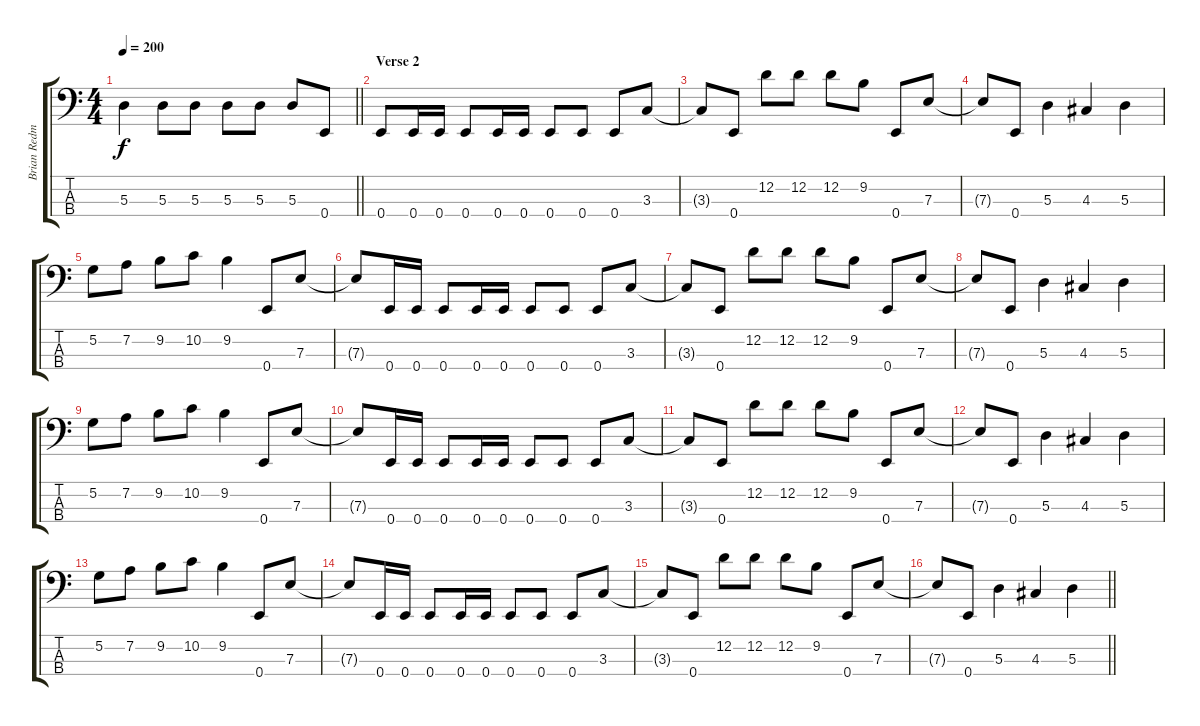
\track ("Brian Redman" "Brian Redm") {instrument electricbassfinger}
\staff {score tabs}
\tuning (G2 D2 A1 E1) {hide}
\ts (4 4)
\tempo 200
\clef f4
\barLineRight lightlight
\ks c
5.3{t}.4{dy f} 5.3.8 5.3.8 5.3.8 5.3.8 5.3.8 0.4.8 |
\section ("" "Verse 2")
0.4.8 0.4.16 0.4.16 0.4.8 0.4.16 0.4.16 0.4.8 0.4.8 0.4.8 3.3.8 |
3.3{t}.8 0.4.8 12.2.8 12.2.8 12.2.8 9.2.8 0.4.8 7.3.8 |
7.3{t}.8 0.4.8 5.3.4 4.3.4 5.3.4 |
5.2.8 7.2.8 9.2.8 10.2.8 9.2.4 0.4.8 7.3.8 |
7.3{t}.8 0.4.16 0.4.16 0.4.8 0.4.16 0.4.16 0.4.8 0.4.8 0.4.8 3.3.8 |
3.3{t}.8 0.4.8 12.2.8 12.2.8 12.2.8 9.2.8 0.4.8 7.3.8 |
7.3{t}.8 0.4.8 5.3.4 4.3.4 5.3.4 |
5.2.8 7.2.8 9.2.8 10.2.8 9.2.4 0.4.8 7.3.8 |
7.3{t}.8 0.4.16 0.4.16 0.4.8 0.4.16 0.4.16 0.4.8 0.4.8 0.4.8 3.3.8 |
3.3{t}.8 0.4.8 12.2.8 12.2.8 12.2.8 9.2.8 0.4.8 7.3.8 |
7.3{t}.8 0.4.8 5.3.4 4.3.4 5.3.4 |
5.2.8 7.2.8 9.2.8 10.2.8 9.2.4 0.4.8 7.3.8 |
7.3{t}.8 0.4.16 0.4.16 0.4.8 0.4.16 0.4.16 0.4.8 0.4.8 0.4.8 3.3.8 |
3.3{t}.8 0.4.8 12.2.8 12.2.8 12.2.8 9.2.8 0.4.8 7.3.8 |
\barLineRight lightlight
7.3{t}.8 0.4.8 5.3.4 4.3.4 5.3.4
